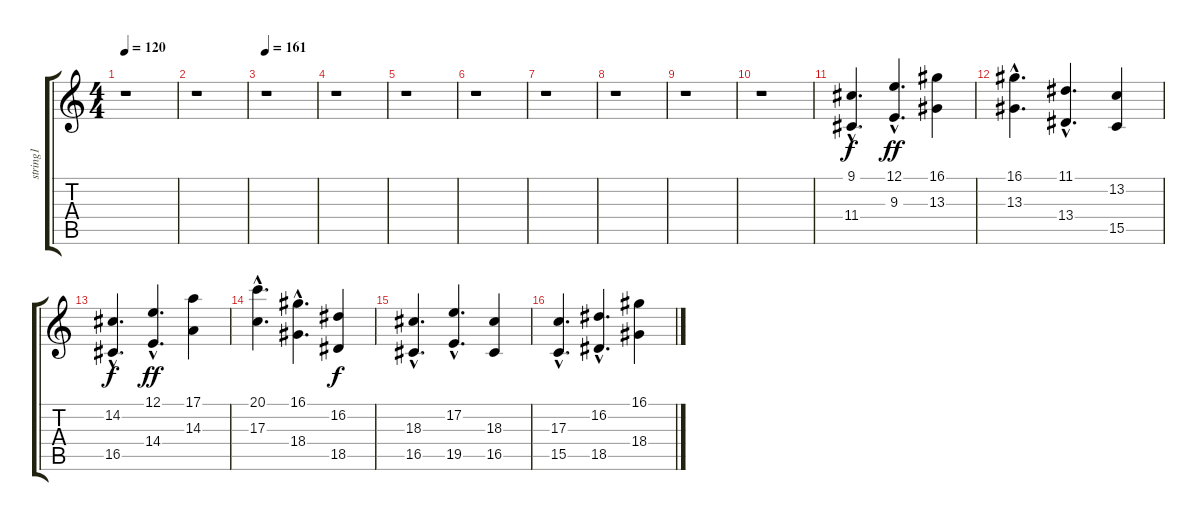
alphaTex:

\track ("string1" "string1") {instrument stringensemble1}
\staff {score tabs}
\tuning (E4 B3 G3 D3 A2 E2) {hide}
\ts (4 4)
\tempo 120
\clef g2
\ks c
r.1{dy f instrument stringensemble1} |
r.1 |
\tempo 161
r.1 |
r.1 |
r.1 |
r.1 |
r.1 |
r.1 |
r.1 |
r.1 |
(9.1{hac} 11.4{hac}).4{d volume 16} (12.1{hac} 9.3{hac}).4{d dy ff} (16.1 13.3).4 |
(16.1{hac} 13.3{hac}).4{d} (11.1{hac} 13.4{hac}).4{d} (13.2 15.5).4 |
(14.2{hac} 16.5{hac}).4{d dy f} (12.1{hac} 14.4{hac}).4{d dy ff} (17.1 14.3).4 |
(20.1{hac} 17.3{hac}).4{d} (16.1{hac} 18.4{hac}).4{d} (16.2 18.5).4{dy f} |
(18.3{hac} 16.5{hac}).4{d} (17.2{hac} 19.5{hac}).4{d} (18.3 16.5).4 |
(17.3{hac} 15.5{hac}).4{d} (16.2{hac} 18.5{hac}).4{d} (16.1 18.4).4
